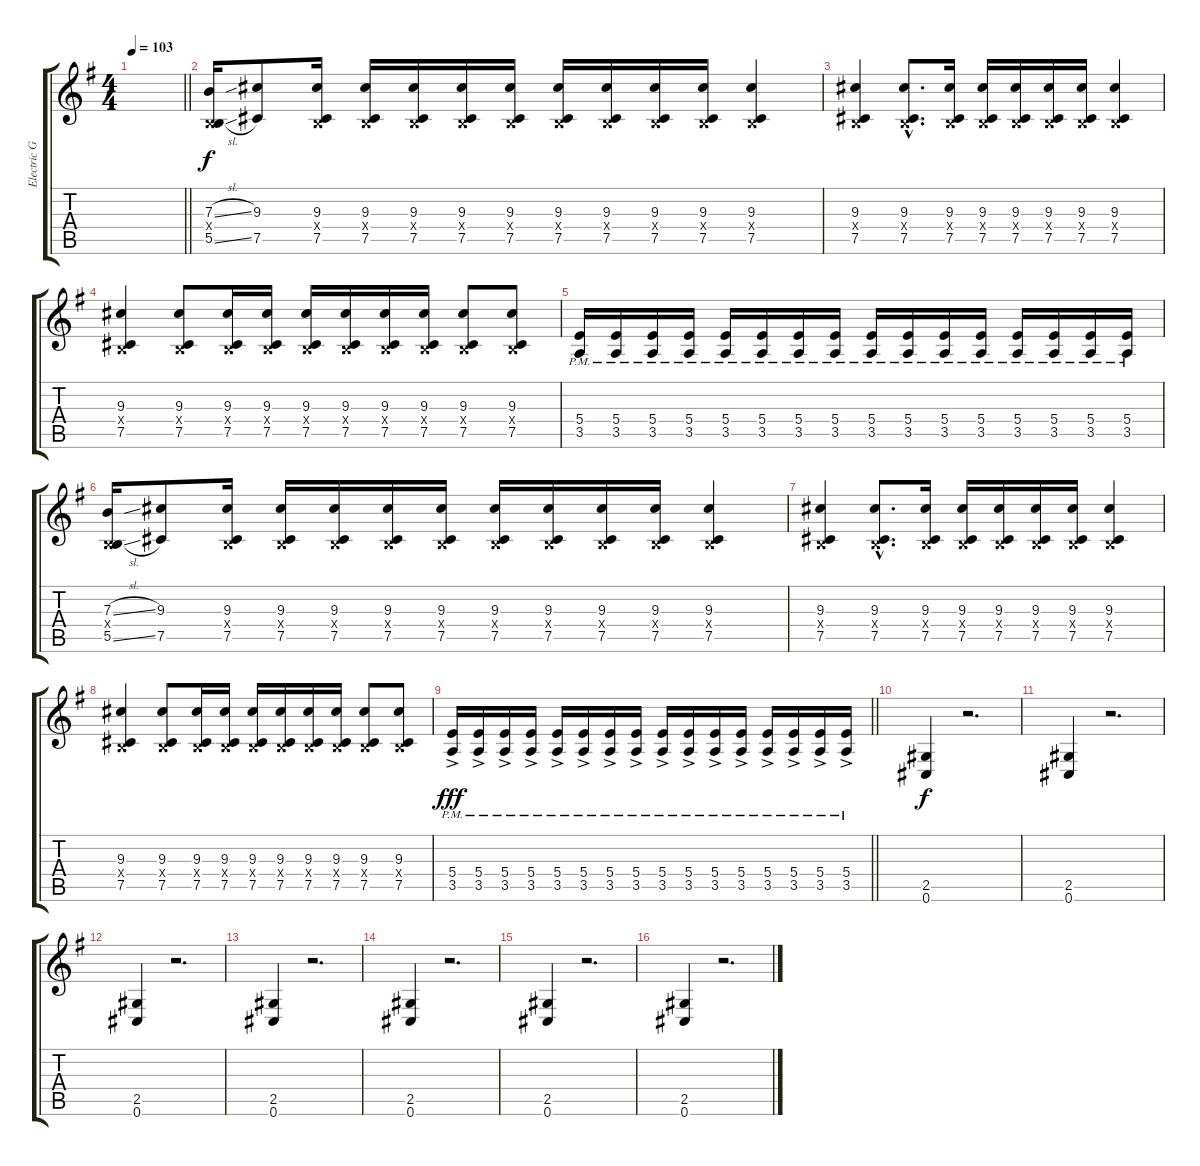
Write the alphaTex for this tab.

\track ("Electric Guitar 1" "Electric G") {instrument distortionguitar}
\staff {score tabs}
\tuning (Db4 Ab3 E3 B2 Gb2 Db2) {hide}
\ts (4 4)
\tempo 103
\clef g2
\barLineRight lightlight
\ks eminor
|
(7.3{sl} 0.4{x} 5.5{sl}).16{volume 16} (9.3 7.5).8 (9.3 0.4{x} 7.5).16 (9.3 0.4{x} 7.5).16 (9.3 0.4{x} 7.5).16 (9.3 0.4{x} 7.5).16 (9.3 0.4{x} 7.5).16 (9.3 0.4{x} 7.5).16 (9.3 0.4{x} 7.5).16 (9.3 0.4{x} 7.5).16 (9.3 0.4{x} 7.5).16 (9.3 0.4{x} 7.5).4 |
(9.3 0.4{x} 7.5).4 (9.3{hac} 0.4{hac x} 7.5{hac}).8{d} (9.3 0.4{x} 7.5).16 (9.3 0.4{x} 7.5).16 (9.3 0.4{x} 7.5).16 (9.3 0.4{x} 7.5).16 (9.3 0.4{x} 7.5).16 (9.3 0.4{x} 7.5).4 |
(9.3 0.4{x} 7.5).4 (9.3 0.4{x} 7.5).8 (9.3 0.4{x} 7.5).16 (9.3 0.4{x} 7.5).16 (9.3 0.4{x} 7.5).16 (9.3 0.4{x} 7.5).16 (9.3 0.4{x} 7.5).16 (9.3 0.4{x} 7.5).16 (9.3 0.4{x} 7.5).8 (9.3 0.4{x} 7.5).8 |
(5.4{pm} 3.5{pm}).16 (5.4{pm} 3.5{pm}).16 (5.4{pm} 3.5{pm}).16 (5.4{pm} 3.5{pm}).16 (5.4{pm} 3.5{pm}).16 (5.4{pm} 3.5{pm}).16 (5.4{pm} 3.5{pm}).16 (5.4{pm} 3.5{pm}).16 (5.4{pm} 3.5{pm}).16 (5.4{pm} 3.5{pm}).16 (5.4{pm} 3.5{pm}).16 (5.4{pm} 3.5{pm}).16 (5.4{pm} 3.5{pm}).16 (5.4{pm} 3.5{pm}).16 (5.4{pm} 3.5{pm}).16 (5.4{pm} 3.5{pm}).16 |
(7.3{sl} 0.4{x} 5.5{sl}).16 (9.3 7.5).8 (9.3 0.4{x} 7.5).16 (9.3 0.4{x} 7.5).16 (9.3 0.4{x} 7.5).16 (9.3 0.4{x} 7.5).16 (9.3 0.4{x} 7.5).16 (9.3 0.4{x} 7.5).16 (9.3 0.4{x} 7.5).16 (9.3 0.4{x} 7.5).16 (9.3 0.4{x} 7.5).16 (9.3 0.4{x} 7.5).4 |
(9.3 0.4{x} 7.5).4 (9.3{hac} 0.4{hac x} 7.5{hac}).8{d} (9.3 0.4{x} 7.5).16 (9.3 0.4{x} 7.5).16 (9.3 0.4{x} 7.5).16 (9.3 0.4{x} 7.5).16 (9.3 0.4{x} 7.5).16 (9.3 0.4{x} 7.5).4 |
(9.3 0.4{x} 7.5).4 (9.3 0.4{x} 7.5).8 (9.3 0.4{x} 7.5).16 (9.3 0.4{x} 7.5).16 (9.3 0.4{x} 7.5).16 (9.3 0.4{x} 7.5).16 (9.3 0.4{x} 7.5).16 (9.3 0.4{x} 7.5).16 (9.3 0.4{x} 7.5).8 (9.3 0.4{x} 7.5).8 |
\barLineRight lightlight
(5.4{ac pm} 3.5{ac pm}).16{dy fff} (5.4{ac pm} 3.5{ac pm}).16 (5.4{ac pm} 3.5{ac pm}).16 (5.4{ac pm} 3.5{ac pm}).16 (5.4{ac pm} 3.5{ac pm}).16 (5.4{ac pm} 3.5{ac pm}).16 (5.4{ac pm} 3.5{ac pm}).16 (5.4{ac pm} 3.5{ac pm}).16 (5.4{ac pm} 3.5{ac pm}).16 (5.4{ac pm} 3.5{ac pm}).16 (5.4{ac pm} 3.5{ac pm}).16 (5.4{ac pm} 3.5{ac pm}).16 (5.4{ac pm} 3.5{ac pm}).16 (5.4{ac pm} 3.5{ac pm}).16 (5.4{ac pm} 3.5{ac pm}).16 (5.4{ac pm} 3.5{ac pm}).16 |
(2.5 0.6).4{dy f} r.2{d} |
(2.5 0.6).4 r.2{d} |
(2.5 0.6).4 r.2{d} |
(2.5 0.6).4 r.2{d} |
(2.5 0.6).4 r.2{d} |
(2.5 0.6).4 r.2{d} |
(2.5 0.6).4 r.2{d}
